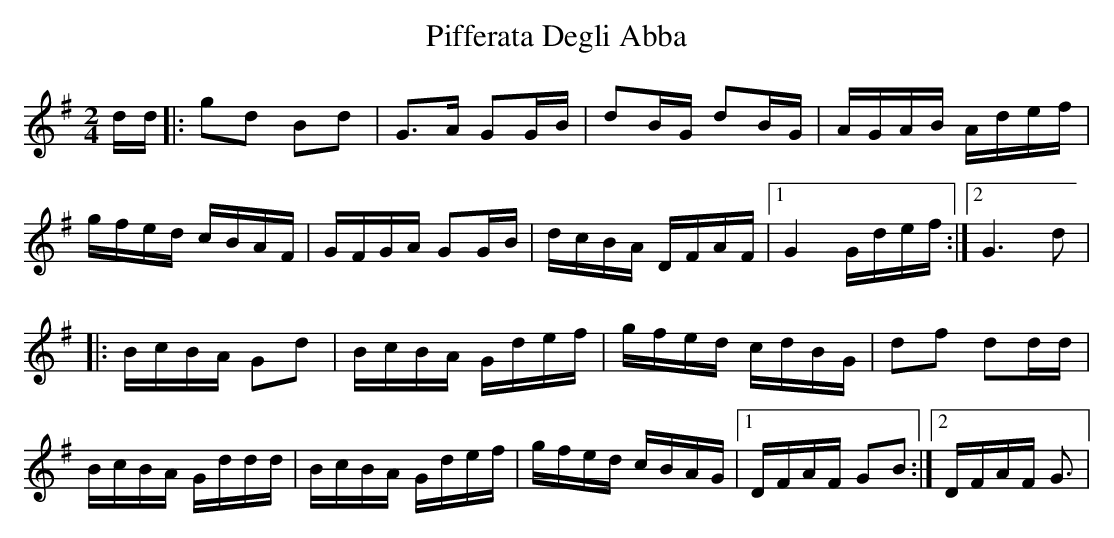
X:1
T:Pifferata Degli Abba
M:2/4
L:1/16
K:G
dd |: g2d2 B2d2 | G3A G2GB | d2BG d2BG | AGAB Adef |
gfed cBAF | GFGA G2GB |dcBA DFAF |1 G4 Gdef :|2 G6 d2 |
|: BcBA G2d2 | BcBA Gdef | gfed cdBG | d2f2 d2dd |
BcBA Gddd | BcBA Gdef | gfed cBAG |1 DFAF G2B2:|2 DFAF G3|
